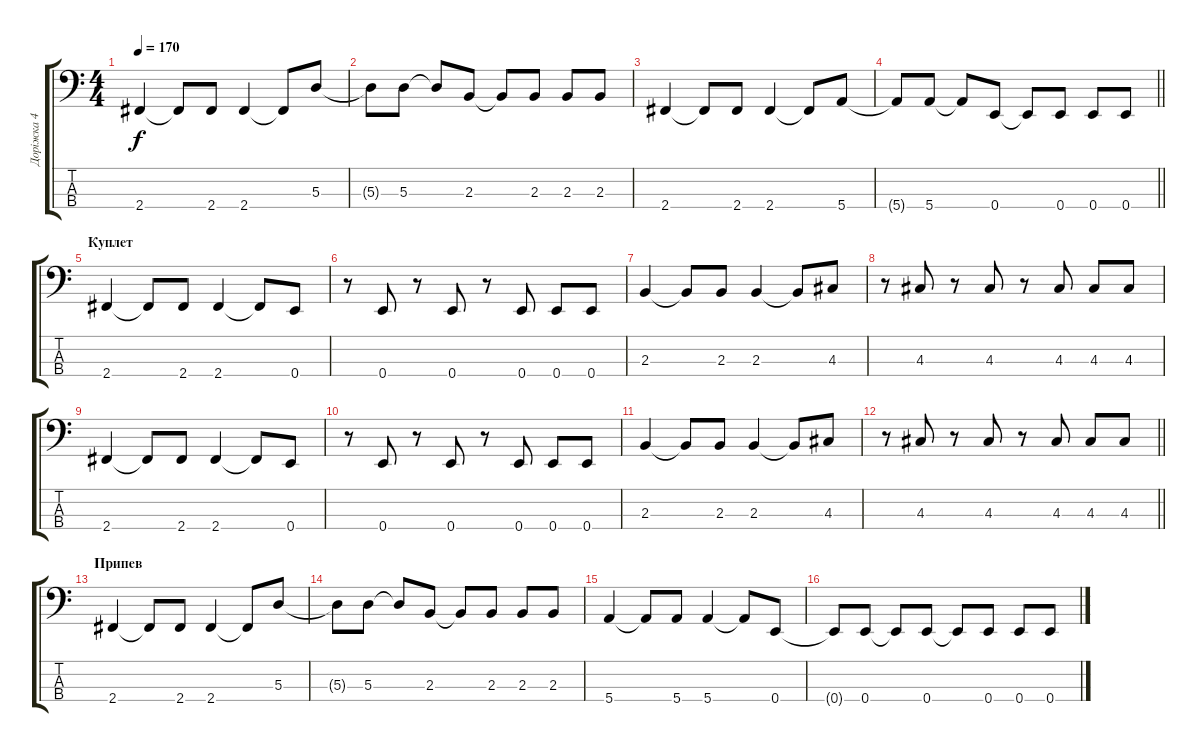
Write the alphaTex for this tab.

\track ("Доріжка 4" "Доріжка 4") {instrument electricbassfinger}
\staff {score tabs}
\tuning (G2 D2 A1 E1) {hide}
\ts (4 4)
\tempo 170
\clef f4
\ks c
2.4.4{dy f} 2.4{t}.8 2.4.8 2.4.4 2.4{t}.8 5.3.8 |
5.3{t}.8 5.3.8 5.3{t}.8 2.3.8 2.3{t}.8 2.3.8 2.3.8 2.3.8 |
2.4.4 2.4{t}.8 2.4.8 2.4.4 2.4{t}.8 5.4.8 |
\barLineRight lightlight
5.4{t}.8 5.4.8 5.4{t}.8 0.4.8 0.4{t}.8 0.4.8 0.4.8 0.4.8 |
\section ("" "Куплет")
2.4.4 2.4{t}.8 2.4.8 2.4.4 2.4{t}.8 0.4.8 |
r.8 0.4.8 r.8 0.4.8 r.8 0.4.8 0.4.8 0.4.8 |
2.3.4 2.3{t}.8 2.3.8 2.3.4 2.3{t}.8 4.3.8 |
r.8 4.3.8 r.8 4.3.8 r.8 4.3.8 4.3.8 4.3.8 |
2.4.4 2.4{t}.8 2.4.8 2.4.4 2.4{t}.8 0.4.8 |
r.8 0.4.8 r.8 0.4.8 r.8 0.4.8 0.4.8 0.4.8 |
2.3.4 2.3{t}.8 2.3.8 2.3.4 2.3{t}.8 4.3.8 |
\barLineRight lightlight
r.8 4.3.8 r.8 4.3.8 r.8 4.3.8 4.3.8 4.3.8 |
\section ("" "Припев")
2.4.4 2.4{t}.8 2.4.8 2.4.4 2.4{t}.8 5.3.8 |
5.3{t}.8 5.3.8 5.3{t}.8 2.3.8 2.3{t}.8 2.3.8 2.3.8 2.3.8 |
5.4.4 5.4{t}.8 5.4.8 5.4.4 5.4{t}.8 0.4.8 |
0.4{t}.8 0.4.8 0.4{t}.8 0.4.8 0.4{t}.8 0.4.8 0.4.8 0.4.8
